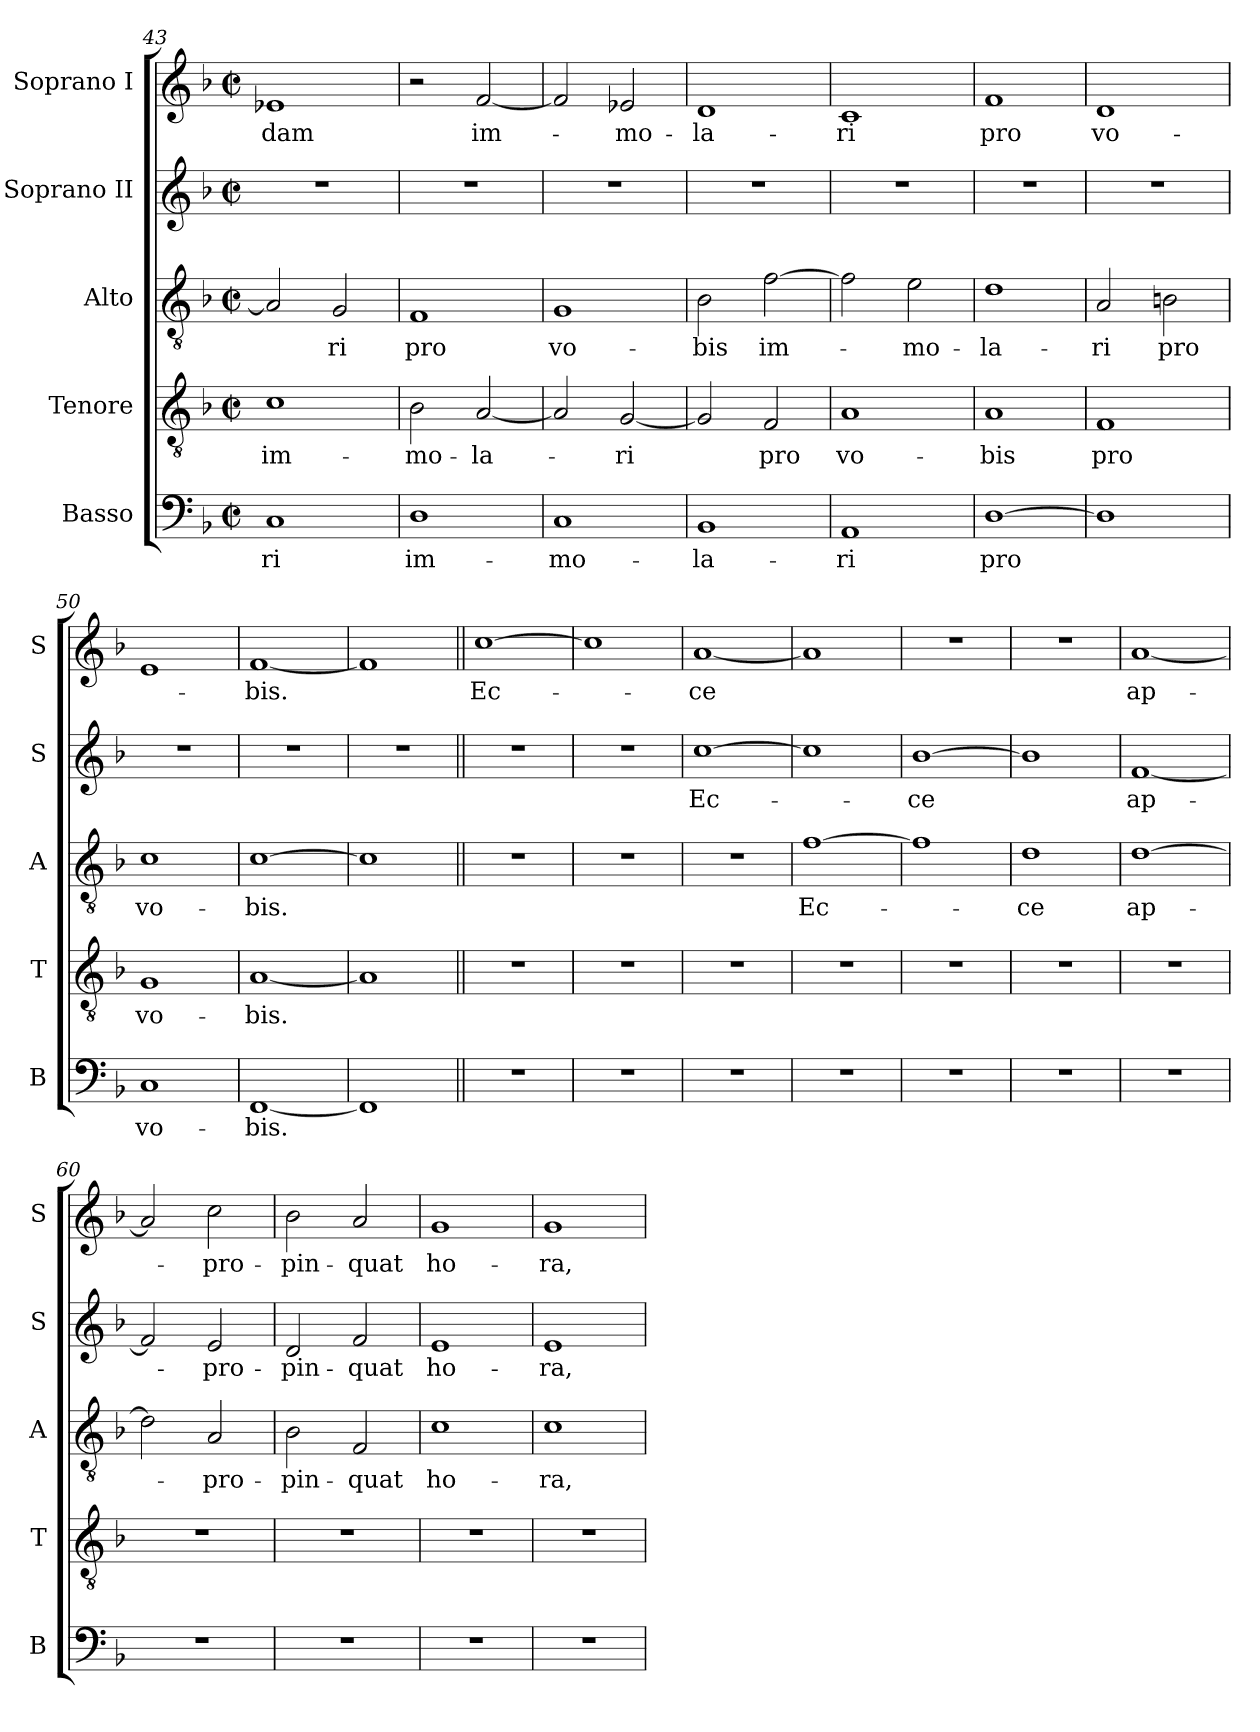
**kern	**text	**kern	**text	**kern	**text	**kern	**text	**kern	**text
*part5	*part5	*part4	*part4	*part3	*part3	*part2	*part2	*part1	*part1
*staff5	*staff5	*staff4	*staff4	*staff3	*staff3	*staff2	*staff2	*staff1	*staff1
*I"Basso	*	*I"Tenore	*	*I"Alto	*	*I"Soprano II	*	*I"Soprano I	*
*I'B	*	*I'T	*	*I'A	*	*I'S	*	*I'S	*
*clefF4	*	*clefGv2	*	*clefGv2	*	*clefG2	*	*clefG2	*
*k[b-]	*	*k[b-]	*	*k[b-]	*	*k[b-]	*	*k[b-]	*
*M2/2	*	*M2/2	*	*M2/2	*	*M2/2	*	*M2/2	*
*met(c|)	*	*met(c|)	*	*met(c|)	*	*met(c|)	*	*met(c|)	*
=43	=43	=43	=43	=43	=43	=43	=43	=43	=43
1C	-ri	1c	im-	2A/]	.	1r	.	1e-X	-dam
.	.	.	.	2G/	-ri	.	.	.	.
=44	=44	=44	=44	=44	=44	=44	=44	=44	=44
1D	im-	2B-\	-mo-	1F	pro	1r	.	2r	.
.	.	[2A/	-la-	.	.	.	.	[2f/	im-
=45	=45	=45	=45	=45	=45	=45	=45	=45	=45
1C	-mo-	2A/]	.	1G	vo-	1r	.	2f/]	.
.	.	[2G/	-ri	.	.	.	.	2e-X/	-mo-
=46	=46	=46	=46	=46	=46	=46	=46	=46	=46
1BB-	-la-	2G/]	.	2B-\	-bis	1r	.	1d	-la-
.	.	2F/	pro	[2f\	im-	.	.	.	.
=47	=47	=47	=47	=47	=47	=47	=47	=47	=47
1AA	-ri	1A	vo-	2f\]	.	1r	.	1c	-ri
.	.	.	.	2e\	-mo-	.	.	.	.
=48	=48	=48	=48	=48	=48	=48	=48	=48	=48
[1D	pro	1A	-bis	1d	-la-	1r	.	1f	pro
=49	=49	=49	=49	=49	=49	=49	=49	=49	=49
1D]	.	1F	pro	2A/	-ri	1r	.	1d	vo-
.	.	.	.	2Bn\	pro	.	.	.	.
=50	=50	=50	=50	=50	=50	=50	=50	=50	=50
1C	vo-	1G	vo-	1c	vo-	1r	.	1e	.
=51	=51	=51	=51	=51	=51	=51	=51	=51	=51
[1FF	-bis.	[1A	-bis.	[1c	-bis.	1r	.	[1f	-bis.
=52	=52	=52	=52	=52	=52	=52	=52	=52	=52
1FF]	.	1A]	.	1c]	.	1r	.	1f]	.
=53||	=53||	=53||	=53||	=53||	=53||	=53||	=53||	=53||	=53||
1r	.	1r	.	1r	.	1r	.	[1cc	Ec-
=54	=54	=54	=54	=54	=54	=54	=54	=54	=54
1r	.	1r	.	1r	.	1r	.	1cc]	.
=55	=55	=55	=55	=55	=55	=55	=55	=55	=55
1r	.	1r	.	1r	.	[1cc	Ec-	[1a	-ce
=56	=56	=56	=56	=56	=56	=56	=56	=56	=56
1r	.	1r	.	[1f	Ec-	1cc]	.	1a]	.
=57	=57	=57	=57	=57	=57	=57	=57	=57	=57
1r	.	1r	.	1f]	.	[1b-	-ce	1r	.
=58	=58	=58	=58	=58	=58	=58	=58	=58	=58
1r	.	1r	.	1d	-ce	1b-]	.	1r	.
=59	=59	=59	=59	=59	=59	=59	=59	=59	=59
1r	.	1r	.	[1d	ap-	[1f	ap-	[1a	ap-
=60	=60	=60	=60	=60	=60	=60	=60	=60	=60
1r	.	1r	.	2d\]	.	2f/]	.	2a/]	.
.	.	.	.	2A/	-pro-	2e/	-pro-	2cc\	-pro-
=61	=61	=61	=61	=61	=61	=61	=61	=61	=61
1r	.	1r	.	2B-\	-pin-	2d/	-pin-	2b-\	-pin-
.	.	.	.	2F/	-quat	2f/	-quat	2a/	-quat
=62	=62	=62	=62	=62	=62	=62	=62	=62	=62
1r	.	1r	.	1c	ho-	1e	ho-	1g	ho-
=63	=63	=63	=63	=63	=63	=63	=63	=63	=63
1r	.	1r	.	1c	-ra,	1e	-ra,	1g	-ra,
=	=	=	=	=	=	=	=	=	=
*-	*-	*-	*-	*-	*-	*-	*-	*-	*-
